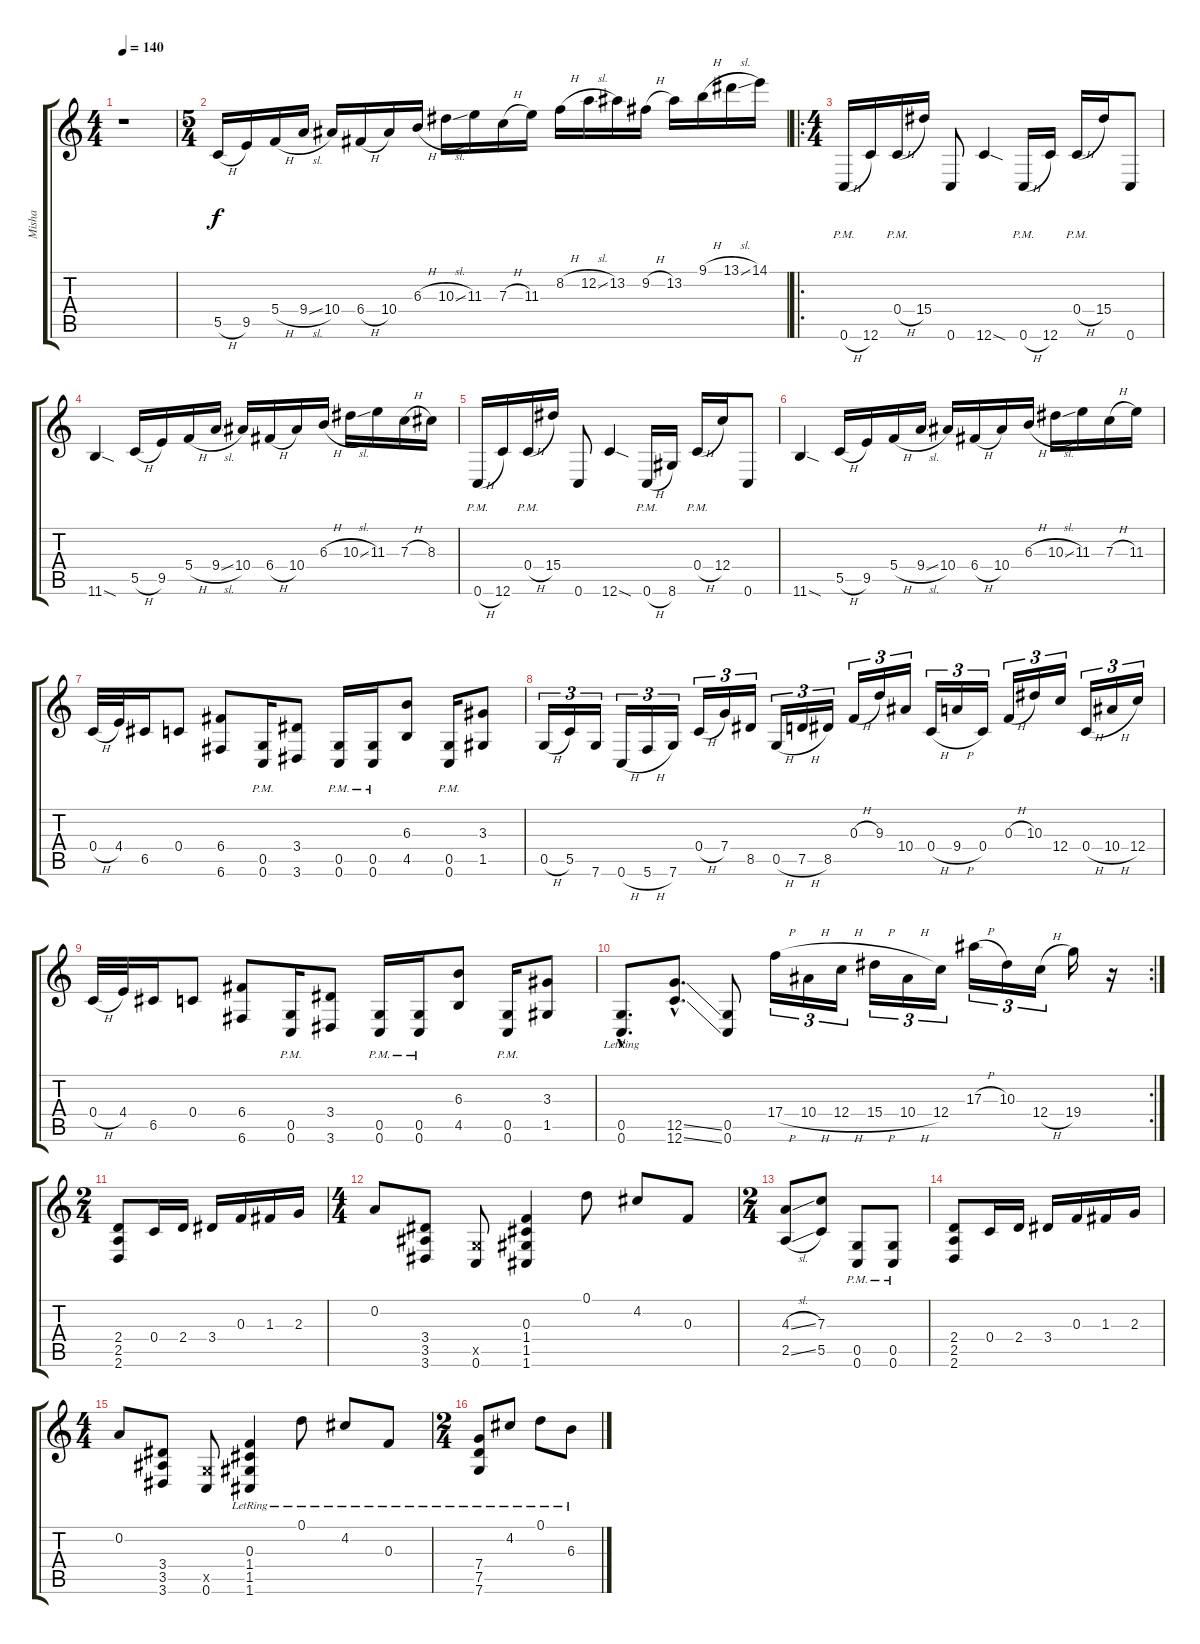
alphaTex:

\track ("Misha" "Misha") {instrument distortionguitar}
\staff {score tabs}
\tuning (D4 A3 F3 C3 G2 C2) {hide}
\ts (4 4)
\tempo 140
\clef g2
\ks c
r.1{dy f instrument distortionguitar} |
\ts (5 4)
5.5{h}.16 9.5.16 5.4{h}.16 9.4{sl}.16 10.4.16 6.4{h}.16 10.4.16 6.3{h}.16 10.3{sl}.16 11.3.16 7.3{h}.16 11.3.16 8.2{h}.16 12.2{sl}.16 13.2.16 9.2{h}.16 13.2.16 9.1{h}.16 13.1{sl}.16 14.1.16 |
\ro
\ts (4 4)
0.6{h pm}.16 12.6.16 0.4{h pm}.16 15.4.16 0.6.8 12.6{sod}.4 0.6{h pm}.16 12.6.16 0.4{h pm}.16 15.4.16 0.6.8 |
11.6{sod}.4 5.5{h}.16 9.5.16 5.4{h}.16 9.4{sl}.16 10.4.16 6.4{h}.16 10.4.16 6.3{h}.16 10.3{sl}.16 11.3.16 7.3{h}.16 8.3.16 |
0.6{h pm}.16 12.6.16 0.4{h pm}.16 15.4.16 0.6.8 12.6{sod}.4 0.6{h pm}.16 8.6.16 0.4{h pm}.16 12.4.16 0.6.8 |
11.6{sod}.4 5.5{h}.16 9.5.16 5.4{h}.16 9.4{sl}.16 10.4.16 6.4{h}.16 10.4.16 6.3{h}.16 10.3{sl}.16 11.3.16 7.3{h}.16 11.3.16 |
0.4{h}.32 4.4.32 6.5.16 0.4.8 (6.4 6.6).8 (0.5 0.6{pm}).16 (3.4 3.6).8 (0.5{pm} 0.6{pm}).16 (0.5{pm} 0.6{pm}).16 (6.3 4.5).8 (0.5{pm} 0.6).16 (3.3 1.5).8 |
0.5{h}.16{tu (3 2)} 5.5.16{tu (3 2)} 7.6.16{tu (3 2)} 0.6{h}.16{tu (3 2)} 5.6{h}.16{tu (3 2)} 7.6.16{tu (3 2)} 0.4{h}.16{tu (3 2)} 7.4.16{tu (3 2)} 8.5.16{tu (3 2)} 0.5{h}.16{tu (3 2)} 7.5{h}.16{tu (3 2)} 8.5.16{tu (3 2)} 0.3{h}.16{tu (3 2)} 9.3.16{tu (3 2)} 10.4.16{tu (3 2)} 0.4{h}.16{tu (3 2)} 9.4{h}.16{tu (3 2)} 0.4.16{tu (3 2)} 0.3{h}.16{tu (3 2)} 10.3.16{tu (3 2)} 12.4.16{tu (3 2)} 0.4{h}.16{tu (3 2)} 10.4{h}.16{tu (3 2)} 12.4.16{tu (3 2)} |
0.4{h}.32 4.4.32 6.5.16 0.4.8 (6.4 6.6).8 (0.5 0.6{pm}).16 (3.4 3.6).8 (0.5{pm} 0.6{pm}).16 (0.5{pm} 0.6{pm}).16 (6.3 4.5).8 (0.5{pm} 0.6).16 (3.3 1.5).8 |
\rc 2
(0.5{hac lr} 0.6{hac lr}).8{d} (12.5{ss hac} 12.6{ss hac}).8{d} (0.5 0.6).8 17.4{h}.16{tu (3 2)} 10.4{h}.16{tu (3 2)} 12.4{h}.16{tu (3 2)} 15.4{h}.16{tu (3 2)} 10.4{h}.16{tu (3 2)} 12.4.16{tu (3 2)} 17.3{h}.16{tu (3 2)} 10.3.16{tu (3 2)} 12.4{h}.16{tu (3 2)} 19.4.16 r.16 |
\ts (2 4)
(2.4 2.5 2.6).8 0.4.16 2.4.16 3.4.16 0.3.16 1.3.16 2.3.16 |
\ts (4 4)
0.2.8 (3.4 3.5 3.6).8 (0.5{x} 0.6).8 (0.3 1.4 1.5 1.6).4 0.1.8 4.2.8 0.3.8 |
\ts (2 4)
(4.3{sl} 2.5{sl}).8 (7.3 5.5).8 (0.5{pm} 0.6{pm}).8 (0.5{pm} 0.6{pm}).8 |
(2.4 2.5 2.6).8 0.4.16 2.4.16 3.4.16 0.3.16 1.3.16 2.3.16 |
\ts (4 4)
0.2.8 (3.4 3.5 3.6).8 (0.5{x} 0.6).8 (0.3{lr} 1.4{lr} 1.5{lr} 1.6{lr}).4 0.1{lr}.8 4.2{lr}.8 0.3{lr}.8 |
\ts (2 4)
(7.4{lr} 7.5{lr} 7.6{lr}).8 4.2{lr}.8 0.1{lr}.8 6.3{lr}.8
